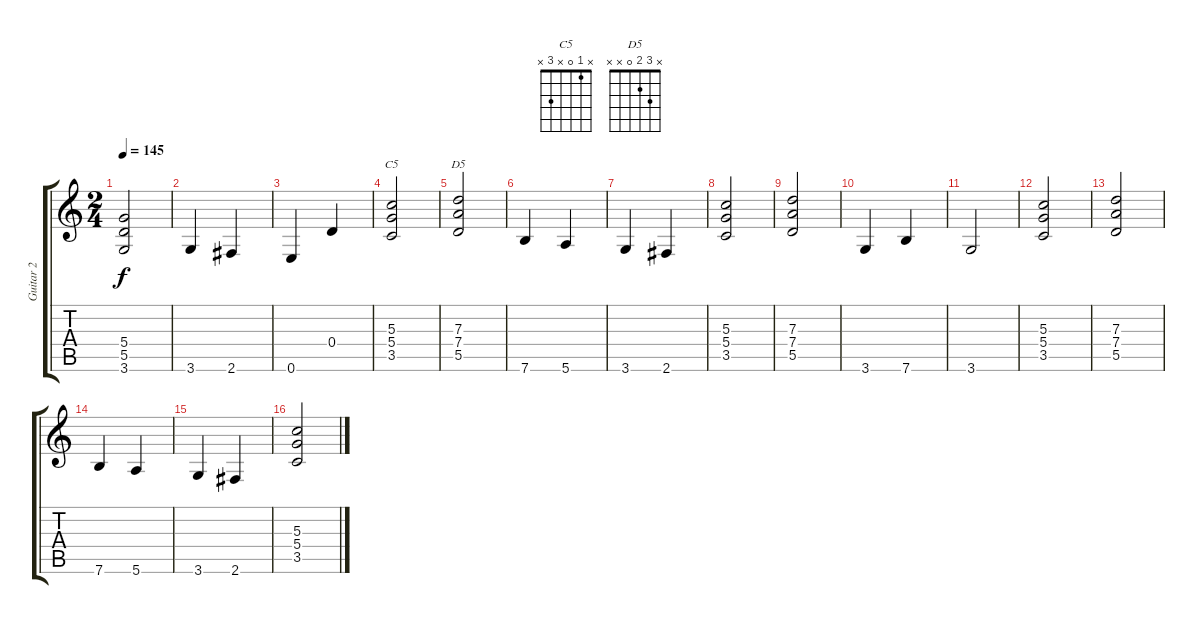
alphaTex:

\track ("Guitar 2" "Guitar 2") {instrument overdrivenguitar}
\staff {score tabs}
\tuning (E4 B3 G3 D3 A2 E2) {hide}
\chord ("C5" x 1 0 x 3 x)
\chord ("D5" x 3 2 0 x x)
\ts (2 4)
\tempo 145
\clef g2
\ks c
(5.4{t} 5.5{t} 3.6{t}).2{dy f} |
3.6.4 2.6.4 |
0.6.4 0.4.4 |
(5.3 5.4 3.5).2{ch "C5"} |
(7.3 7.4 5.5).2{ch "D5"} |
7.6.4 5.6.4 |
3.6.4 2.6.4 |
(5.3 5.4 3.5).2 |
(7.3 7.4 5.5).2 |
3.6.4 7.6.4 |
3.6.2 |
(5.3 5.4 3.5).2 |
(7.3 7.4 5.5).2 |
7.6.4 5.6.4 |
3.6.4 2.6.4 |
(5.3 5.4 3.5).2
